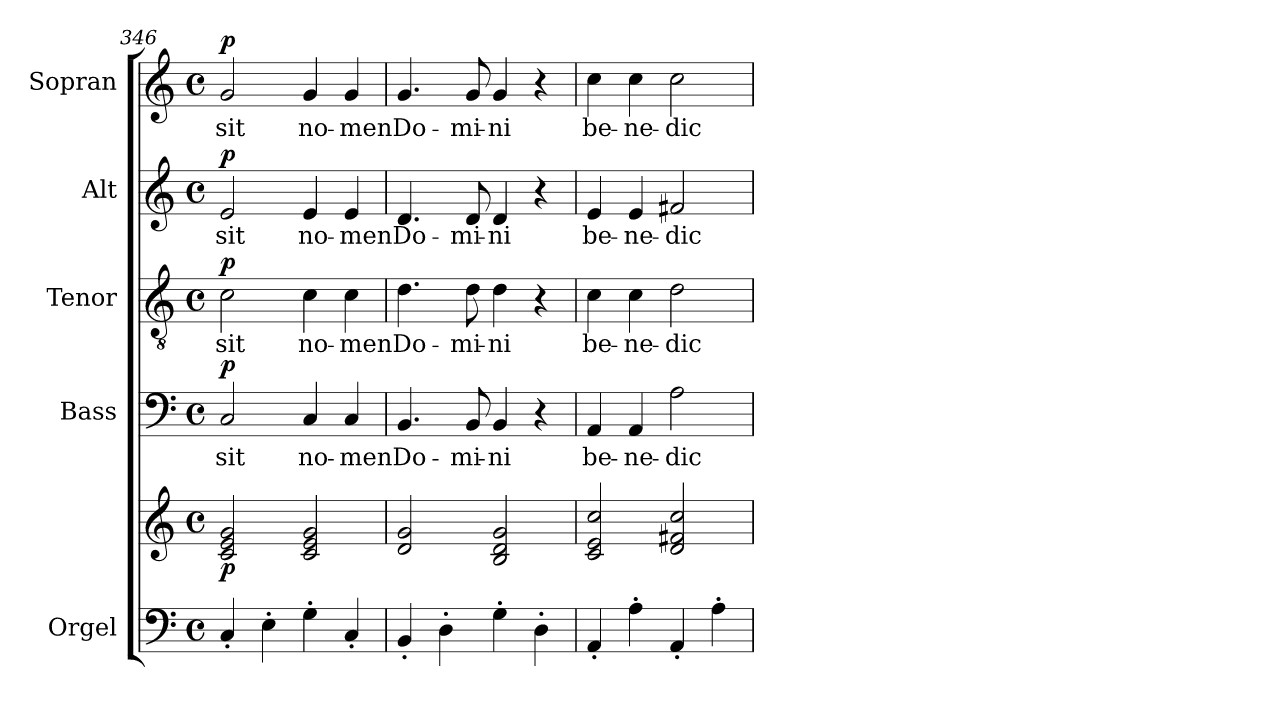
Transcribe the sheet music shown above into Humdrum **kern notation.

**kern	**kern	**dynam	**kern	**text	**dynam	**kern	**text	**dynam	**kern	**text	**dynam	**kern	**text	**dynam
*part5	*part5	*part5	*part4	*part4	*part4	*part3	*part3	*part3	*part2	*part2	*part2	*part1	*part1	*part1
*staff6	*staff5	*staff5/6	*staff4	*staff4	*staff4	*staff3	*staff3	*staff3	*staff2	*staff2	*staff2	*staff1	*staff1	*staff1
*I"Orgel	*	*	*I"Bass	*	*	*I"Tenor	*	*	*I"Alt	*	*	*I"Sopran	*	*
*I'Org.	*	*	*I'B.	*	*	*I'T.	*	*	*I'A.	*	*	*I'S.	*	*
!!LO:LB:g=z
*clefF4	*clefG2	*	*clefF4	*	*	*clefGv2	*	*	*clefG2	*	*	*clefG2	*	*
*k[]	*k[]	*	*k[]	*	*	*k[]	*	*	*k[]	*	*	*k[]	*	*
*C:	*C:	*	*C:	*	*	*C:	*	*	*C:	*	*	*C:	*	*
*M4/4	*M4/4	*	*M4/4	*	*	*M4/4	*	*	*M4/4	*	*	*M4/4	*	*
*met(c)	*met(c)	*	*met(c)	*	*	*met(c)	*	*	*met(c)	*	*	*met(c)	*	*
=346	=346	=346	=346	=346	=346	=346	=346	=346	=346	=346	=346	=346	=346	=346
!	!	!LO:DY:b	!	!LO:LY:b	!LO:DY:a	!	!LO:LY:b	!LO:DY:a	!	!LO:LY:b	!LO:DY:a	!	!LO:LY:b	!LO:DY:a
4C'</	2c/ 2e/ 2g/	p	2C/	sit	p	2c\	sit	p	2e/	sit	p	2g/	sit	p
4E'>\	.	.	.	.	.	.	.	.	.	.	.	.	.	.
!	!	!	!	!LO:LY:b	!	!	!LO:LY:b	!	!	!LO:LY:b	!	!	!LO:LY:b	!
4G'>\	2c/ 2e/ 2g/	.	4C/	no-	.	4c\	no-	.	4e/	no-	.	4g/	no-	.
!	!	!	!	!LO:LY:b	!	!	!LO:LY:b	!	!	!LO:LY:b	!	!	!LO:LY:b	!
4C'</	.	.	4C/	-men	.	4c\	-men	.	4e/	-men	.	4g/	-men	.
=347	=347	=347	=347	=347	=347	=347	=347	=347	=347	=347	=347	=347	=347	=347
!	!	!	!	!LO:LY:b	!	!	!LO:LY:b	!	!	!LO:LY:b	!	!	!LO:LY:b	!
4BB'</	2d/ 2g/	.	4.BB/	Do-	.	4.d\	Do-	.	4.d/	Do-	.	4.g/	Do-	.
4D'>\	.	.	.	.	.	.	.	.	.	.	.	.	.	.
!	!	!	!	!LO:LY:b	!	!	!LO:LY:b	!	!	!LO:LY:b	!	!	!LO:LY:b	!
.	.	.	8BB/	-mi-	.	8d\	-mi-	.	8d/	-mi-	.	8g/	-mi-	.
!	!	!	!	!LO:LY:b	!	!	!LO:LY:b	!	!	!LO:LY:b	!	!	!LO:LY:b	!
4G'>\	2B/ 2d/ 2g/	.	4BB/	-ni	.	4d\	-ni	.	4d/	-ni	.	4g/	-ni	.
4D'>\	.	.	4r	.	.	4r	.	.	4r	.	.	4r	.	.
=348	=348	=348	=348	=348	=348	=348	=348	=348	=348	=348	=348	=348	=348	=348
!	!	!	!	!LO:LY:b	!	!	!LO:LY:b	!	!	!LO:LY:b	!	!	!LO:LY:b	!
4AA'</	2c/ 2e/ 2cc/	.	4AA/	be-	.	4c\	be-	.	4e/	be-	.	4cc\	be-	.
!	!	!	!	!LO:LY:b	!	!	!LO:LY:b	!	!	!LO:LY:b	!	!	!LO:LY:b	!
4A'>\	.	.	4AA/	-ne-	.	4c\	-ne-	.	4e/	-ne-	.	4cc\	-ne-	.
!	!	!	!	!LO:LY:b	!	!	!LO:LY:b	!	!	!LO:LY:b	!	!	!LO:LY:b	!
4AA'</	2d/ 2f#X/ 2cc/	.	2A\	-dic-	.	2d\	-dic-	.	2f#X/	-dic-	.	2cc\	-dic-	.
4A'>\	.	.	.	.	.	.	.	.	.	.	.	.	.	.
=	=	=	=	=	=	=	=	=	=	=	=	=	=	=
*-	*-	*-	*-	*-	*-	*-	*-	*-	*-	*-	*-	*-	*-	*-
